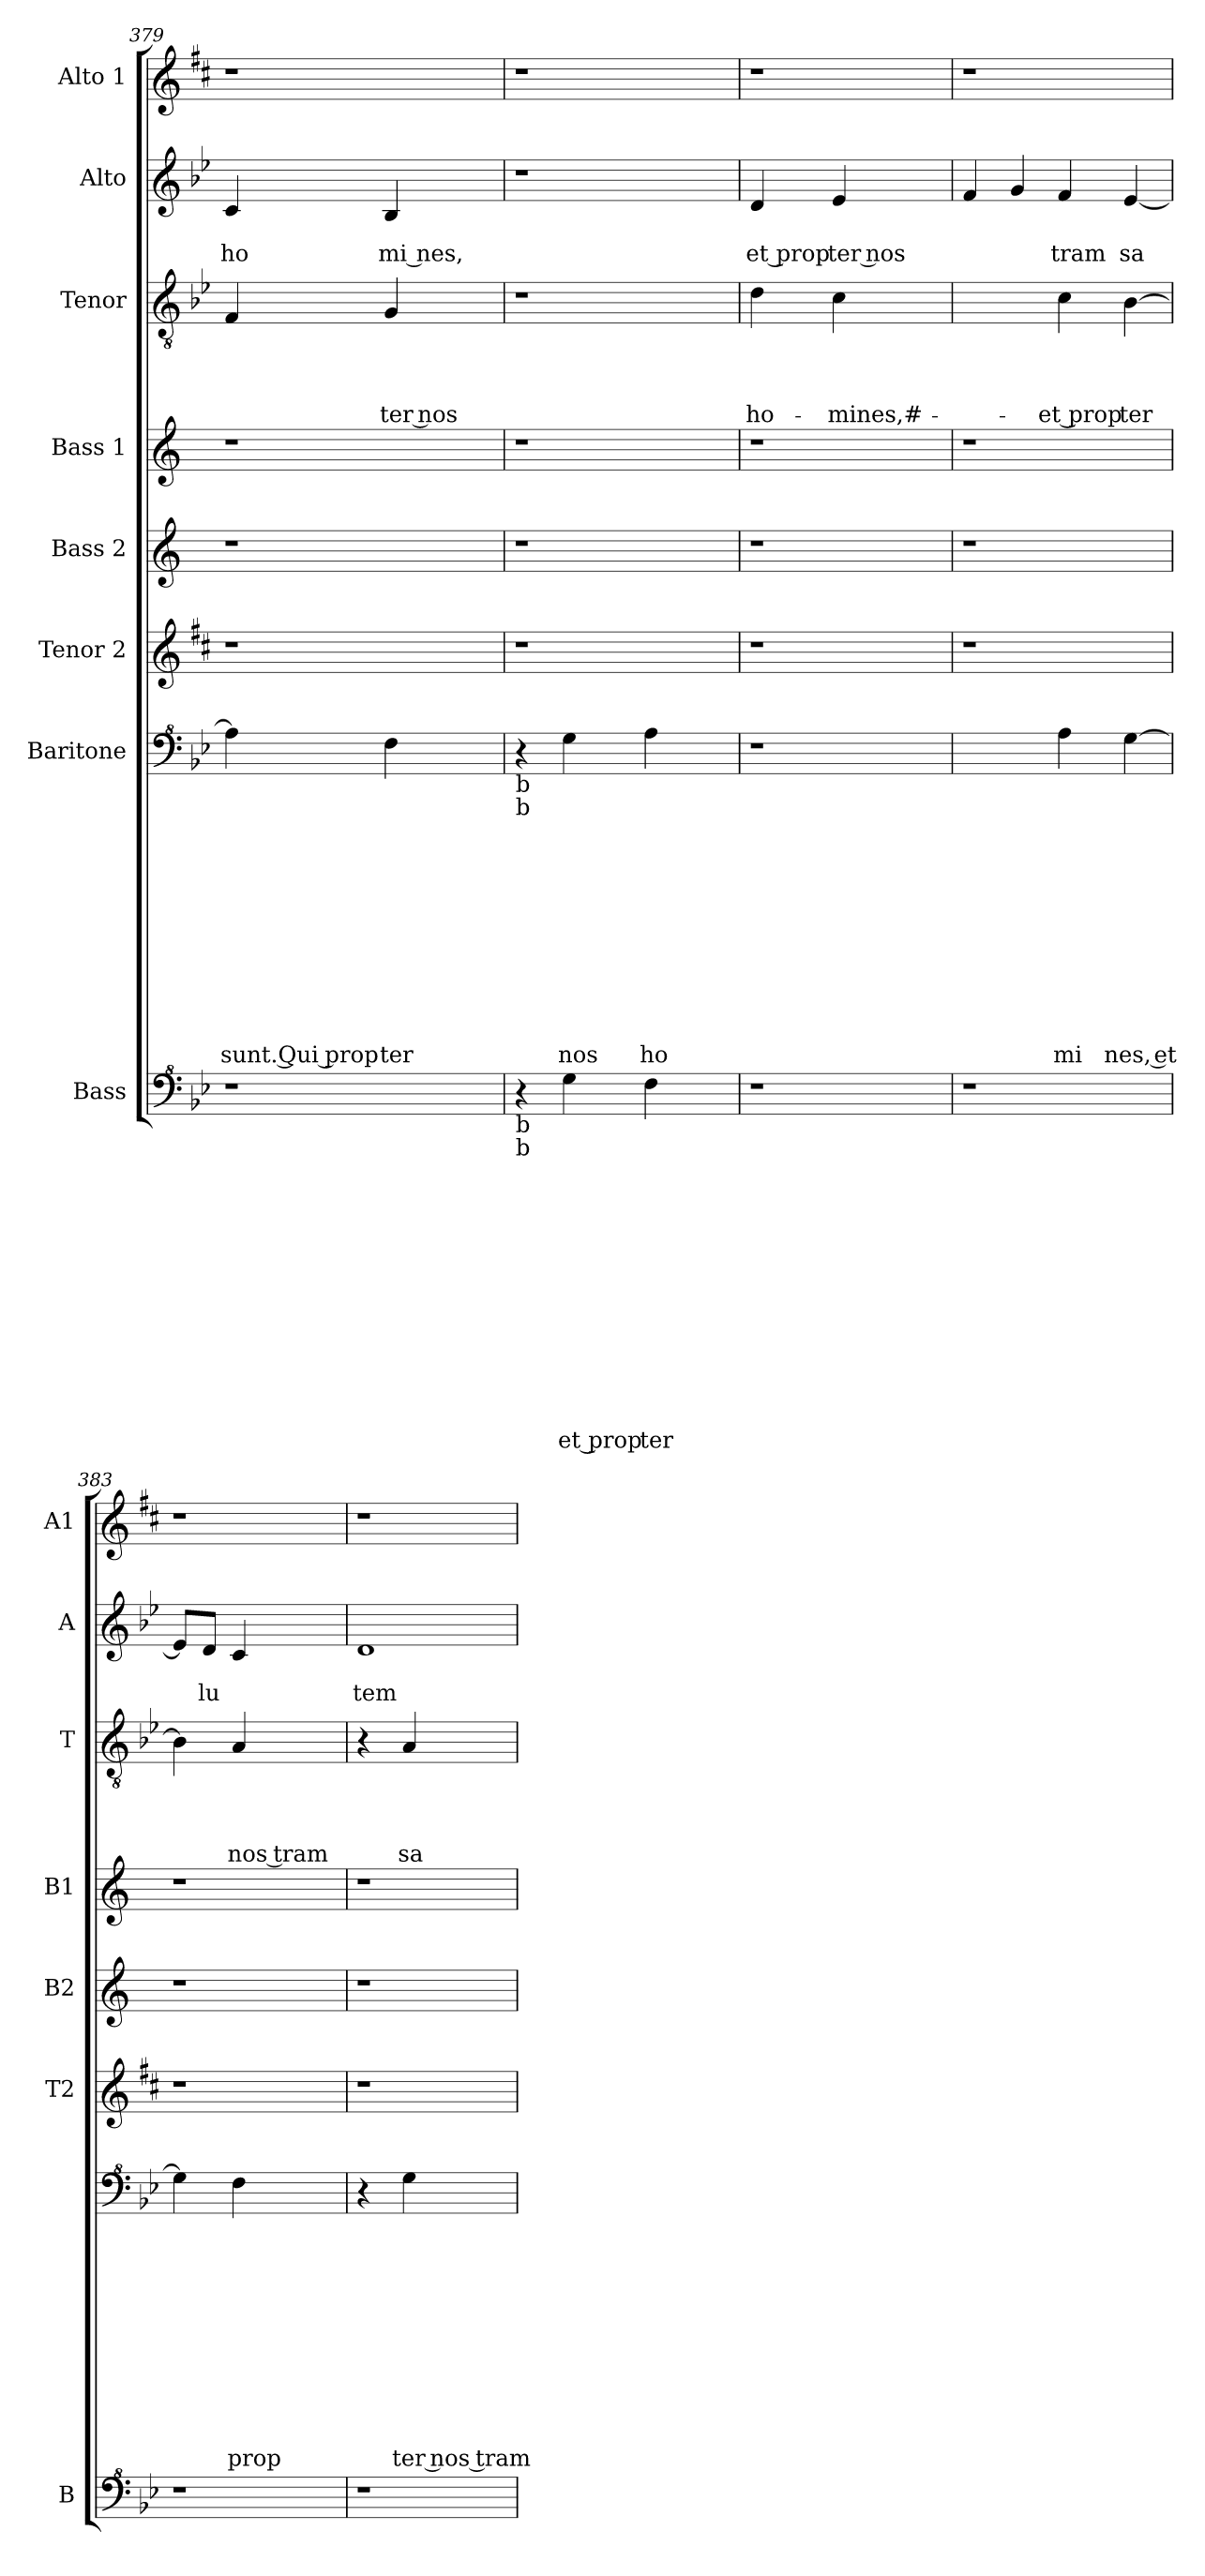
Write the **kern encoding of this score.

**kern	**text	**text	**text	**text	**text	**text	**text	**text	**text	**text	**text	**text	**text	**kern	**text	**text	**text	**text	**text	**text	**text	**text	**text	**text	**text	**kern	**kern	**kern	**kern	**text	**text	**text	**text	**kern	**text	**text	**kern
*part8	*part8	*part8	*part8	*part8	*part8	*part8	*part8	*part8	*part8	*part8	*part8	*part8	*part8	*part7	*part7	*part7	*part7	*part7	*part7	*part7	*part7	*part7	*part7	*part7	*part7	*part6	*part5	*part4	*part3	*part3	*part3	*part3	*part3	*part2	*part2	*part2	*part1
*staff8	*staff8	*staff8	*staff8	*staff8	*staff8	*staff8	*staff8	*staff8	*staff8	*staff8	*staff8	*staff8	*staff8	*staff7	*staff7	*staff7	*staff7	*staff7	*staff7	*staff7	*staff7	*staff7	*staff7	*staff7	*staff7	*staff6	*staff5	*staff4	*staff3	*staff3	*staff3	*staff3	*staff3	*staff2	*staff2	*staff2	*staff1
*I"Bass	*	*	*	*	*	*	*	*	*	*	*	*	*	*I"Baritone	*	*	*	*	*	*	*	*	*	*	*	*I"Tenor 2	*I"Bass 2	*I"Bass 1	*I"Tenor	*	*	*	*	*I"Alto	*	*	*I"Alto 1
*I'B	*	*	*	*	*	*	*	*	*	*	*	*	*	*	*	*	*	*	*	*	*	*	*	*	*	*I'T2	*I'B2	*I'B1	*I'T	*	*	*	*	*I'A	*	*	*I'A1
*clefF^4	*	*	*	*	*	*	*	*	*	*	*	*	*	*clefF^4	*	*	*	*	*	*	*	*	*	*	*	*clefG2	*clefG2	*clefG2	*clefGv2	*	*	*	*	*clefG2	*	*	*clefG2
*	*	*	*	*	*	*	*	*	*	*	*	*	*	*	*	*	*	*	*	*	*	*	*	*	*	*ITrd1c2	*	*	*ITrd1c2	*	*	*	*	*ITrd1c2	*	*	*ITrd1c2
*k[b-e-]	*	*	*	*	*	*	*	*	*	*	*	*	*	*k[b-e-]	*	*	*	*	*	*	*	*	*	*	*	*k[]	*k[]	*k[]	*k[b-e-a-d-]	*	*	*	*	*k[b-e-a-d-]	*	*	*k[]
*B-:	*	*	*	*	*	*	*	*	*	*	*	*	*	*B-:	*	*	*	*	*	*	*	*	*	*	*	*C:	*C:	*C:	*A-:	*	*	*	*	*A-:	*	*	*C:
=379	=379	=379	=379	=379	=379	=379	=379	=379	=379	=379	=379	=379	=379	=379	=379	=379	=379	=379	=379	=379	=379	=379	=379	=379	=379	=379	=379	=379	=379	=379	=379	=379	=379	=379	=379	=379	=379
!	!	!	!	!	!	!	!	!	!	!	!	!	!	!	!	!	!	!	!	!	!	!	!	!	!LO:LY:b	!	!	!	!	!	!	!	!	!	!	!LO:LY:b	!
1r	.	.	.	.	.	.	.	.	.	.	.	.	.	4a\]	.	.	.	.	.	.	.	.	.	.	sunt. Qui prop	1r	1r	1r	4E-/	.	.	.	.	4B-/	.	ho	1r
!	!	!	!	!	!	!	!	!	!	!	!	!	!	!	!	!	!	!	!	!	!	!	!	!	!LO:LY:b	!	!	!	!	!	!	!	!LO:LY:b	!	!	!LO:LY:b	!
.	.	.	.	.	.	.	.	.	.	.	.	.	.	4f\	.	.	.	.	.	.	.	.	.	.	ter	.	.	.	4F/	.	.	.	-ter nos	4A-/	.	mi nes,	.
.	.	.	.	.	.	.	.	.	.	.	.	.	.	2ryy	.	.	.	.	.	.	.	.	.	.	.	.	.	.	2ryy	.	.	.	.	2ryy	.	.	.
!!LO:LB:g=z
=380	=380	=380	=380	=380	=380	=380	=380	=380	=380	=380	=380	=380	=380	=380	=380	=380	=380	=380	=380	=380	=380	=380	=380	=380	=380	=380	=380	=380	=380	=380	=380	=380	=380	=380	=380	=380	=380
!	!	!	!	!	!	!	!	!	!	!	!	!	!	!LO:TX:b:t=b	!	!	!	!	!	!	!	!	!	!	!	!	!	!	!	!	!	!	!	!	!	!	!
!	!	!	!	!	!	!	!	!	!	!	!	!	!	!LO:TX:b:t=b	!	!	!	!	!	!	!	!	!	!	!	!	!	!	!	!	!	!	!	!	!	!	!
!LO:TX:b:t=b	!	!	!	!	!	!	!	!	!	!	!	!	!	!	!	!	!	!	!	!	!	!	!	!	!	!	!	!	!	!	!	!	!	!	!	!	!
!LO:TX:b:t=b	!	!	!	!	!	!	!	!	!	!	!	!	!	!	!	!	!	!	!	!	!	!	!	!	!	!	!	!	!	!	!	!	!	!	!	!	!
4r	.	.	.	.	.	.	.	.	.	.	.	.	.	4r	.	.	.	.	.	.	.	.	.	.	.	1r	1r	1r	1r	.	.	.	.	1r	.	.	1r
!	!	!	!	!	!	!	!	!	!	!	!	!	!LO:LY:b:rj	!	!	!	!	!	!	!	!	!	!	!	!LO:LY:b	!	!	!	!	!	!	!	!	!	!	!	!
4g\	.	.	.	.	.	.	.	.	.	.	.	.	et prop	4g\	.	.	.	.	.	.	.	.	.	.	nos	.	.	.	.	.	.	.	.	.	.	.	.
!	!	!	!	!	!	!	!	!	!	!	!	!	!LO:LY:b	!	!	!	!	!	!	!	!	!	!	!	!LO:LY:b	!	!	!	!	!	!	!	!	!	!	!	!
4f\	.	.	.	.	.	.	.	.	.	.	.	.	ter	4a\	.	.	.	.	.	.	.	.	.	.	ho	.	.	.	.	.	.	.	.	.	.	.	.
4ryy	.	.	.	.	.	.	.	.	.	.	.	.	.	4ryy	.	.	.	.	.	.	.	.	.	.	.	.	.	.	.	.	.	.	.	.	.	.	.
=381	=381	=381	=381	=381	=381	=381	=381	=381	=381	=381	=381	=381	=381	=381	=381	=381	=381	=381	=381	=381	=381	=381	=381	=381	=381	=381	=381	=381	=381	=381	=381	=381	=381	=381	=381	=381	=381
!	!	!	!	!	!	!	!	!	!	!	!	!	!	!	!	!	!	!	!	!	!	!	!	!	!	!	!	!	!	!	!	!	!LO:LY:b:rj	!	!	!LO:LY:b:rj	!
1r	.	.	.	.	.	.	.	.	.	.	.	.	.	1r	.	.	.	.	.	.	.	.	.	.	.	1r	1r	1r	4c\	.	.	.	ho-	4c/	.	et prop	1r
!	!	!	!	!	!	!	!	!	!	!	!	!	!	!	!	!	!	!	!	!	!	!	!	!	!	!	!	!	!	!	!	!	!LO:LY:b	!	!	!LO:LY:b	!
.	.	.	.	.	.	.	.	.	.	.	.	.	.	.	.	.	.	.	.	.	.	.	.	.	.	.	.	.	4B-\	.	.	.	-mines,#-	4d-/	.	ter nos	.
.	.	.	.	.	.	.	.	.	.	.	.	.	.	.	.	.	.	.	.	.	.	.	.	.	.	.	.	.	2ryy	.	.	.	.	2ryy	.	.	.
=382	=382	=382	=382	=382	=382	=382	=382	=382	=382	=382	=382	=382	=382	=382	=382	=382	=382	=382	=382	=382	=382	=382	=382	=382	=382	=382	=382	=382	=382	=382	=382	=382	=382	=382	=382	=382	=382
1r	.	.	.	.	.	.	.	.	.	.	.	.	.	2ryy	.	.	.	.	.	.	.	.	.	.	.	1r	1r	1r	2ryy	.	.	.	.	4e-/	.	.	1r
.	.	.	.	.	.	.	.	.	.	.	.	.	.	.	.	.	.	.	.	.	.	.	.	.	.	.	.	.	.	.	.	.	.	4f/	.	.	.
!	!	!	!	!	!	!	!	!	!	!	!	!	!	!	!	!	!	!	!	!	!	!	!	!	!LO:LY:b:rj	!	!	!	!	!	!	!	!LO:LY:b:rj	!	!	!LO:LY:b	!
.	.	.	.	.	.	.	.	.	.	.	.	.	.	4a\	.	.	.	.	.	.	.	.	.	.	mi	.	.	.	4B-\	.	.	.	-et prop	4e-/	.	tram	.
!	!	!	!	!	!	!	!	!	!	!	!	!	!	!	!	!	!	!	!	!	!	!	!	!	!LO:LY:b	!	!	!	!	!	!	!	!LO:LY:b	!	!	!LO:LY:b	!
.	.	.	.	.	.	.	.	.	.	.	.	.	.	[>4g\	.	.	.	.	.	.	.	.	.	.	nes, et	.	.	.	[>4A-\	.	.	.	ter	[<4d-/	.	sa	.
=383	=383	=383	=383	=383	=383	=383	=383	=383	=383	=383	=383	=383	=383	=383	=383	=383	=383	=383	=383	=383	=383	=383	=383	=383	=383	=383	=383	=383	=383	=383	=383	=383	=383	=383	=383	=383	=383
1r	.	.	.	.	.	.	.	.	.	.	.	.	.	4g\]	.	.	.	.	.	.	.	.	.	.	.	1r	1r	1r	4A-\]	.	.	.	.	8d-/L]	.	.	1r
!	!	!	!	!	!	!	!	!	!	!	!	!	!	!	!	!	!	!	!	!	!	!	!	!	!	!	!	!	!	!	!	!	!	!	!	!LO:LY:b	!
.	.	.	.	.	.	.	.	.	.	.	.	.	.	.	.	.	.	.	.	.	.	.	.	.	.	.	.	.	.	.	.	.	.	8c/J	.	lu	.
!	!	!	!	!	!	!	!	!	!	!	!	!	!	!	!	!	!	!	!	!	!	!	!	!	!LO:LY:b	!	!	!	!	!	!	!	!LO:LY:b	!	!	!	!
.	.	.	.	.	.	.	.	.	.	.	.	.	.	4f\	.	.	.	.	.	.	.	.	.	.	prop	.	.	.	4G/	.	.	.	nos tram	4B-/	.	.	.
.	.	.	.	.	.	.	.	.	.	.	.	.	.	2ryy	.	.	.	.	.	.	.	.	.	.	.	.	.	.	2ryy	.	.	.	.	2ryy	.	.	.
=384	=384	=384	=384	=384	=384	=384	=384	=384	=384	=384	=384	=384	=384	=384	=384	=384	=384	=384	=384	=384	=384	=384	=384	=384	=384	=384	=384	=384	=384	=384	=384	=384	=384	=384	=384	=384	=384
!	!	!	!	!	!	!	!	!	!	!	!	!	!	!	!	!	!	!	!	!	!	!	!	!	!	!	!	!	!	!	!	!	!	!	!	!LO:LY:b	!
1r	.	.	.	.	.	.	.	.	.	.	.	.	.	4r	.	.	.	.	.	.	.	.	.	.	.	1r	1r	1r	4r	.	.	.	.	1c	.	tem	1r
!	!	!	!	!	!	!	!	!	!	!	!	!	!	!	!	!	!	!	!	!	!	!	!	!	!LO:LY:b:rj	!	!	!	!	!	!	!	!LO:LY:b	!	!	!	!
.	.	.	.	.	.	.	.	.	.	.	.	.	.	4g\	.	.	.	.	.	.	.	.	.	.	ter nos tram	.	.	.	4G/	.	.	.	sa	.	.	.	.
.	.	.	.	.	.	.	.	.	.	.	.	.	.	2ryy	.	.	.	.	.	.	.	.	.	.	.	.	.	.	2ryy	.	.	.	.	.	.	.	.
=	=	=	=	=	=	=	=	=	=	=	=	=	=	=	=	=	=	=	=	=	=	=	=	=	=	=	=	=	=	=	=	=	=	=	=	=	=
*-	*-	*-	*-	*-	*-	*-	*-	*-	*-	*-	*-	*-	*-	*-	*-	*-	*-	*-	*-	*-	*-	*-	*-	*-	*-	*-	*-	*-	*-	*-	*-	*-	*-	*-	*-	*-	*-
